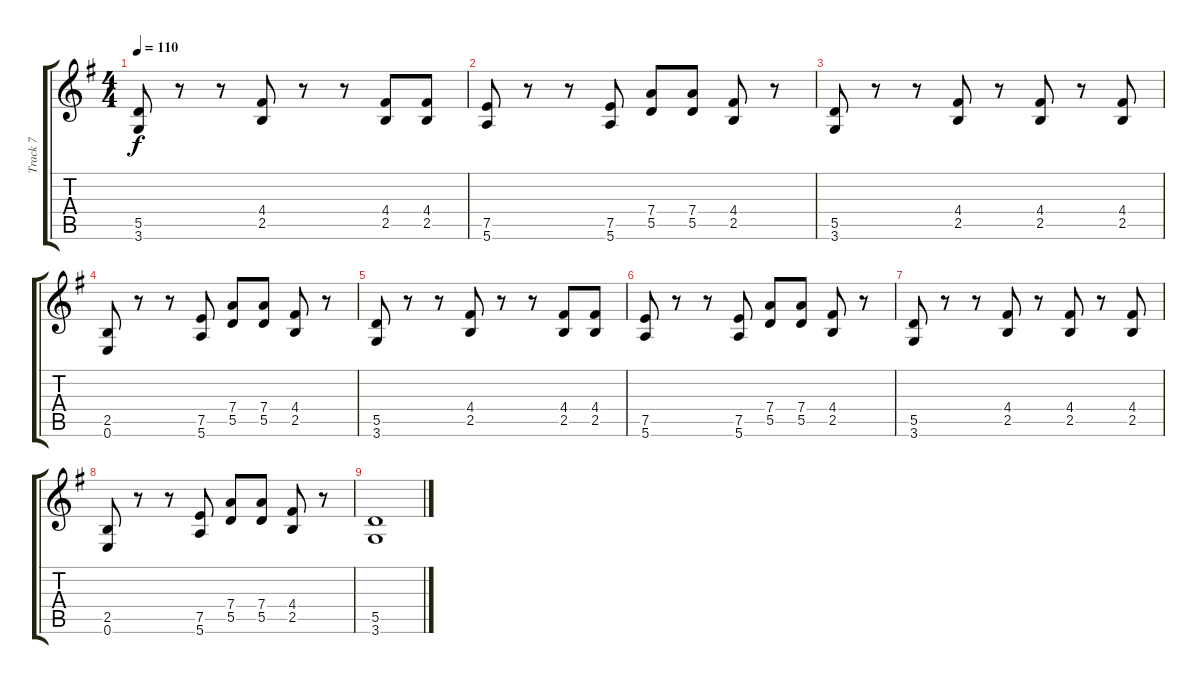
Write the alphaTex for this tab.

\track ("Track 7" "Track 7") {instrument overdrivenguitar}
\staff {score tabs}
\tuning (E4 B3 G3 D3 A2 E2) {hide}
\ts (4 4)
\tempo 110
\clef g2
\ks g
(5.5 3.6).8{dy f} r.8 r.8 (4.4 2.5).8 r.8 r.8 (4.4 2.5).8 (4.4 2.5).8 |
(7.5 5.6).8 r.8 r.8 (7.5 5.6).8 (7.4 5.5).8 (7.4 5.5).8 (4.4 2.5).8 r.8 |
(5.5 3.6).8 r.8 r.8 (4.4 2.5).8 r.8 (4.4 2.5).8 r.8 (4.4 2.5).8 |
(2.5 0.6).8 r.8 r.8 (7.5 5.6).8 (7.4 5.5).8 (7.4 5.5).8 (4.4 2.5).8 r.8 |
(5.5 3.6).8 r.8 r.8 (4.4 2.5).8 r.8 r.8 (4.4 2.5).8 (4.4 2.5).8 |
(7.5 5.6).8 r.8 r.8 (7.5 5.6).8 (7.4 5.5).8 (7.4 5.5).8 (4.4 2.5).8 r.8 |
(5.5 3.6).8 r.8 r.8 (4.4 2.5).8 r.8 (4.4 2.5).8 r.8 (4.4 2.5).8 |
(2.5 0.6).8 r.8 r.8 (7.5 5.6).8 (7.4 5.5).8 (7.4 5.5).8 (4.4 2.5).8 r.8 |
(5.5 3.6).1
